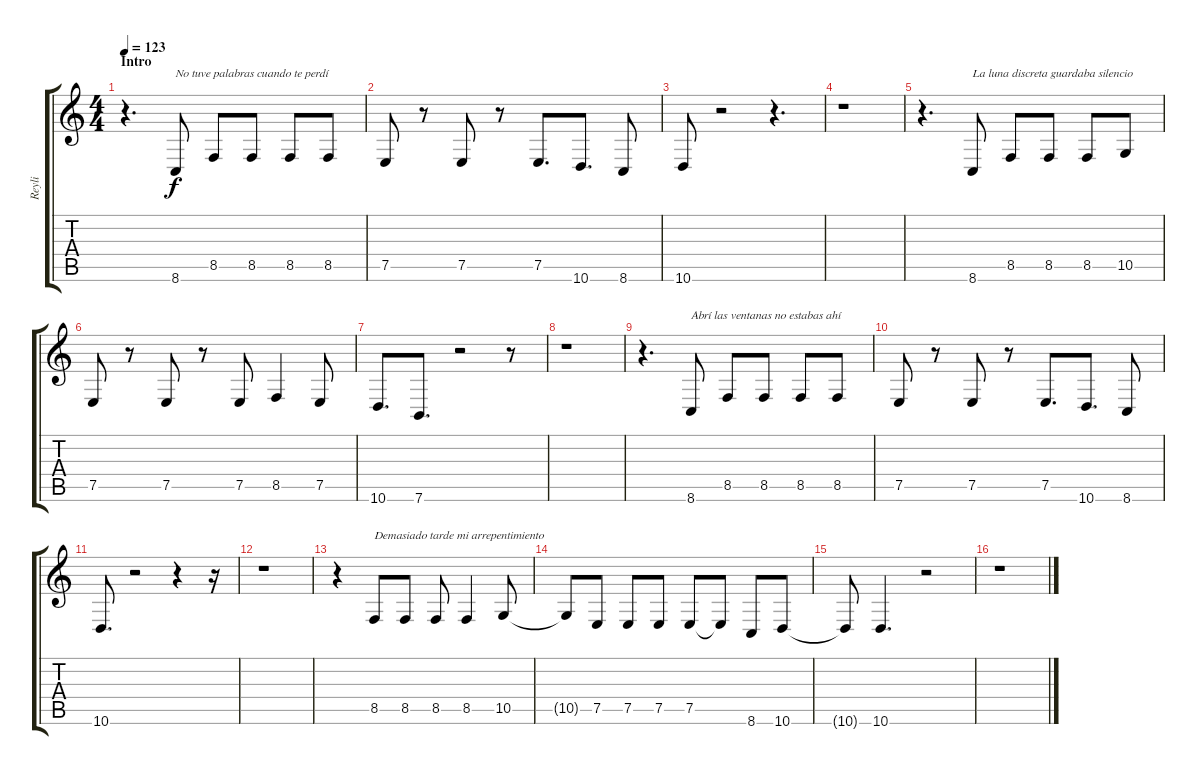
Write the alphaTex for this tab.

\track ("Reyli" "Reyli") {instrument cello}
\staff {score tabs}
\tuning (E4 B3 G3 D3 A2 E2) {hide}
\ts (4 4)
\section ("" "Intro")
\tempo 123
\clef g2
\ks c
r.4{d dy f instrument cello} 8.6.8{txt "No tuve palabras cuando te perdí"} 8.5.8 8.5.8 8.5.8 8.5.8 |
7.5.8 r.8 7.5.8 r.8 7.5.8{d} 10.6.8{d} 8.6.8 |
10.6.8 r.2 r.4{d} |
r.1 |
r.4{d} 8.6.8{txt "La luna discreta guardaba silencio"} 8.5.8 8.5.8 8.5.8 10.5.8 |
7.5.8 r.8 7.5.8 r.8 7.5.8 8.5.4 7.5.8 |
10.6.8{d} 7.6.8{d} r.2 r.8 |
r.1 |
r.4{d} 8.6.8{txt "Abrí las ventanas no estabas ahí"} 8.5.8 8.5.8 8.5.8 8.5.8 |
7.5.8 r.8 7.5.8 r.8 7.5.8{d} 10.6.8{d} 8.6.8 |
10.6.8{d} r.2 r.4 r.16 |
r.1 |
r.4 8.5.8{txt "Demasiado tarde mi arrepentimiento"} 8.5.8 8.5.8 8.5.4 10.5.8 |
10.5{t}.8 7.5.8 7.5.8 7.5.8 7.5.8 7.5{t}.8 8.6.8 10.6.8 |
10.6{t}.8 10.6.4{d} r.2 |
r.1
